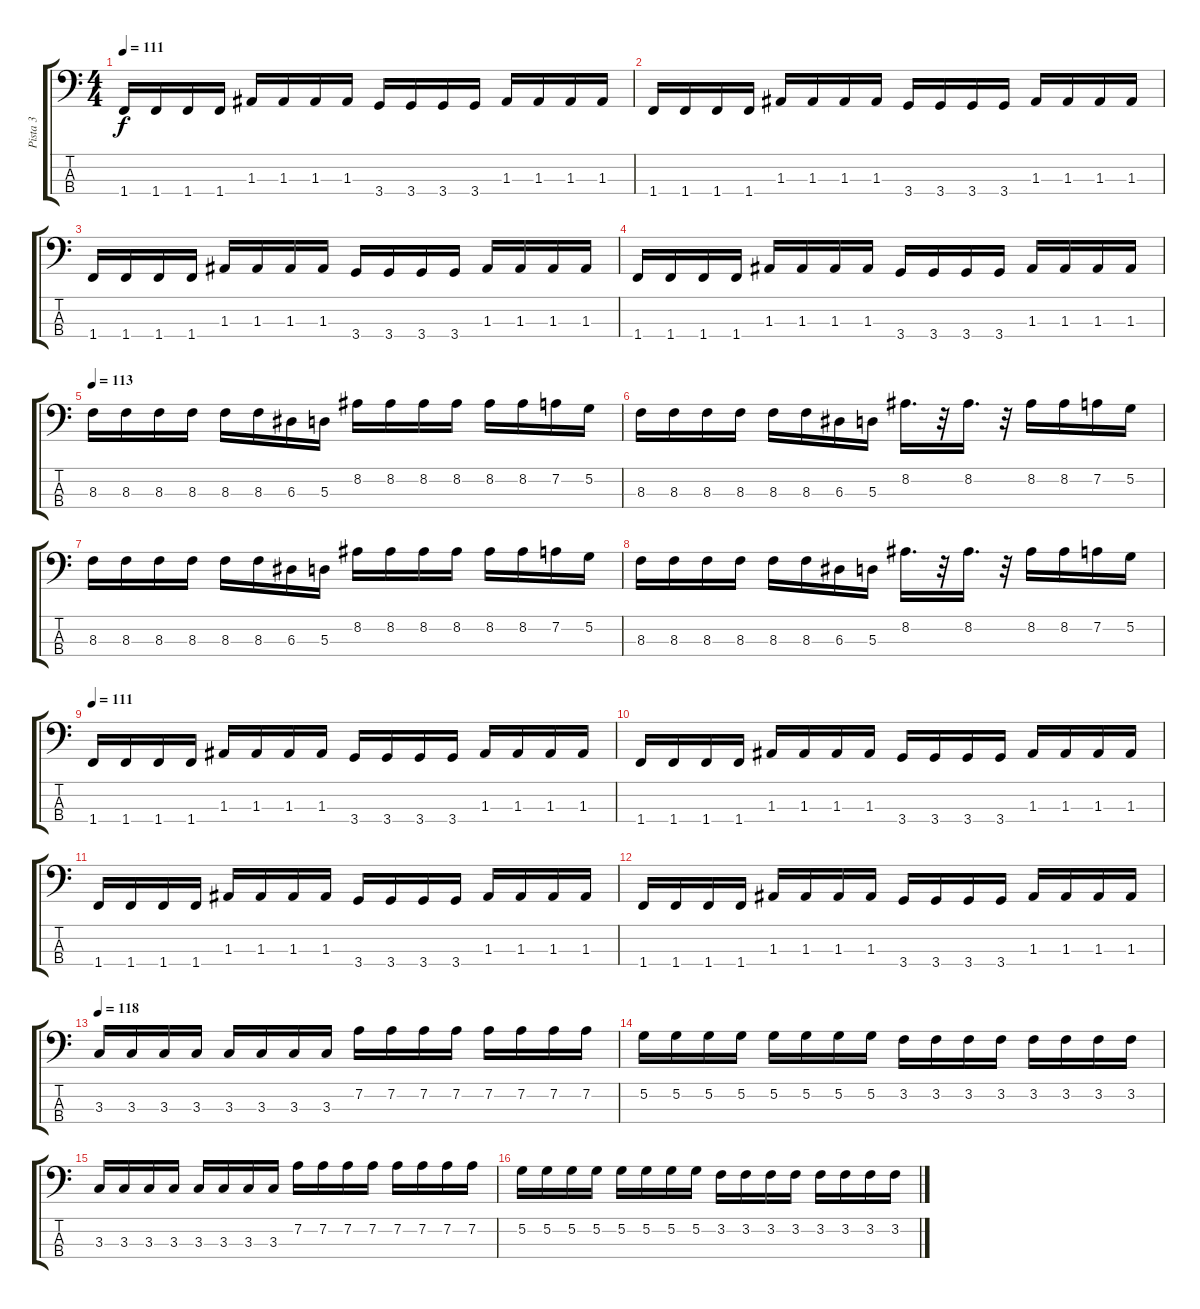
\track ("Pista 3" "Pista 3") {instrument electricbasspick}
\staff {score tabs}
\tuning (G2 D2 A1 E1) {hide}
\ts (4 4)
\tempo 111
\clef f4
\ks c
1.4.16{dy f} 1.4.16 1.4.16 1.4.16 1.3.16 1.3.16 1.3.16 1.3.16 3.4.16 3.4.16 3.4.16 3.4.16 1.3.16 1.3.16 1.3.16 1.3.16 |
1.4.16 1.4.16 1.4.16 1.4.16 1.3.16 1.3.16 1.3.16 1.3.16 3.4.16 3.4.16 3.4.16 3.4.16 1.3.16 1.3.16 1.3.16 1.3.16 |
1.4.16 1.4.16 1.4.16 1.4.16 1.3.16 1.3.16 1.3.16 1.3.16 3.4.16 3.4.16 3.4.16 3.4.16 1.3.16 1.3.16 1.3.16 1.3.16 |
1.4.16 1.4.16 1.4.16 1.4.16 1.3.16 1.3.16 1.3.16 1.3.16 3.4.16 3.4.16 3.4.16 3.4.16 1.3.16 1.3.16 1.3.16 1.3.16 |
\tempo 113
8.3.16 8.3.16 8.3.16 8.3.16 8.3.16 8.3.16 6.3.16 5.3.16 8.2.16 8.2.16 8.2.16 8.2.16 8.2.16 8.2.16 7.2.16 5.2.16 |
8.3.16 8.3.16 8.3.16 8.3.16 8.3.16 8.3.16 6.3.16 5.3.16 8.2.16{d} r.32 8.2.16{d} r.32 8.2.16 8.2.16 7.2.16 5.2.16 |
8.3.16 8.3.16 8.3.16 8.3.16 8.3.16 8.3.16 6.3.16 5.3.16 8.2.16 8.2.16 8.2.16 8.2.16 8.2.16 8.2.16 7.2.16 5.2.16 |
8.3.16 8.3.16 8.3.16 8.3.16 8.3.16 8.3.16 6.3.16 5.3.16 8.2.16{d} r.32 8.2.16{d} r.32 8.2.16 8.2.16 7.2.16 5.2.16 |
\tempo 111
1.4.16 1.4.16 1.4.16 1.4.16 1.3.16 1.3.16 1.3.16 1.3.16 3.4.16 3.4.16 3.4.16 3.4.16 1.3.16 1.3.16 1.3.16 1.3.16 |
1.4.16 1.4.16 1.4.16 1.4.16 1.3.16 1.3.16 1.3.16 1.3.16 3.4.16 3.4.16 3.4.16 3.4.16 1.3.16 1.3.16 1.3.16 1.3.16 |
1.4.16 1.4.16 1.4.16 1.4.16 1.3.16 1.3.16 1.3.16 1.3.16 3.4.16 3.4.16 3.4.16 3.4.16 1.3.16 1.3.16 1.3.16 1.3.16 |
1.4.16 1.4.16 1.4.16 1.4.16 1.3.16 1.3.16 1.3.16 1.3.16 3.4.16 3.4.16 3.4.16 3.4.16 1.3.16 1.3.16 1.3.16 1.3.16 |
\tempo 118
3.3.16 3.3.16 3.3.16 3.3.16 3.3.16 3.3.16 3.3.16 3.3.16 7.2.16 7.2.16 7.2.16 7.2.16 7.2.16 7.2.16 7.2.16 7.2.16 |
5.2.16 5.2.16 5.2.16 5.2.16 5.2.16 5.2.16 5.2.16 5.2.16 3.2.16 3.2.16 3.2.16 3.2.16 3.2.16 3.2.16 3.2.16 3.2.16 |
3.3.16 3.3.16 3.3.16 3.3.16 3.3.16 3.3.16 3.3.16 3.3.16 7.2.16 7.2.16 7.2.16 7.2.16 7.2.16 7.2.16 7.2.16 7.2.16 |
5.2.16 5.2.16 5.2.16 5.2.16 5.2.16 5.2.16 5.2.16 5.2.16 3.2.16 3.2.16 3.2.16 3.2.16 3.2.16 3.2.16 3.2.16 3.2.16
